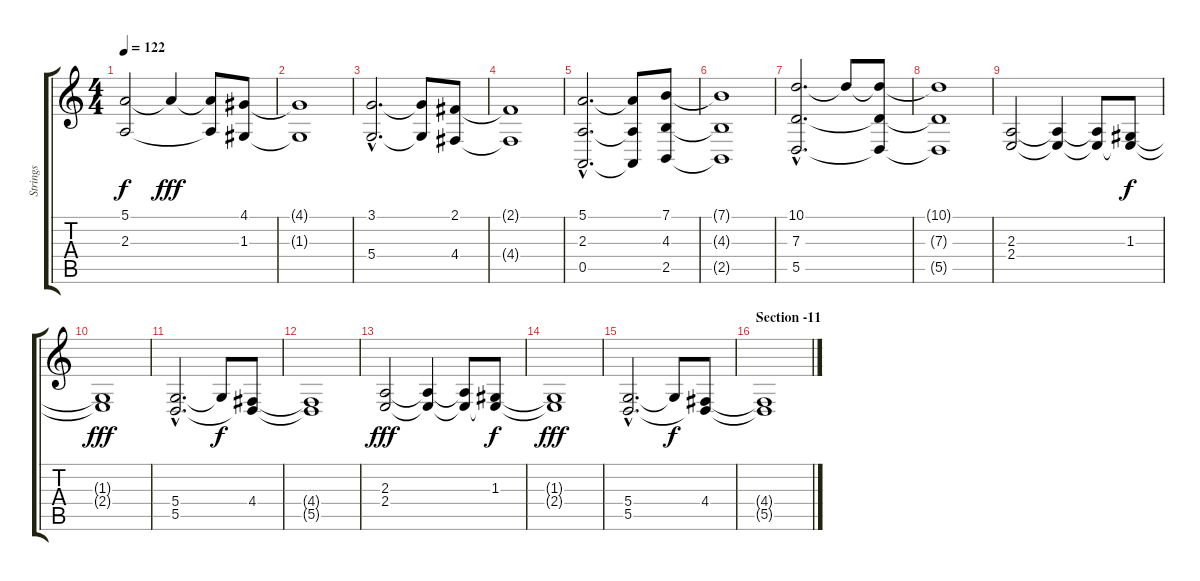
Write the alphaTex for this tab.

\track ("Strings" "Strings") {instrument stringensemble1}
\staff {score tabs}
\tuning (E4 B3 G3 D3 A2 E2) {hide}
\ts (4 4)
\tempo 122
\clef g2
\ks c
(5.1 2.3).2{dy f} 5.1{t}.4{dy fff} (5.1{t} 2.3{t}).8 (4.1 1.3).8 |
(4.1{t} 1.3{t}).1 |
(3.1{hac} 5.4{hac}).2{d} (3.1{t} 5.4{t}).8 (2.1 4.4).8 |
(2.1{t} 4.4{t}).1 |
(5.1{hac} 2.3{hac} 0.5{hac}).2{d} (5.1{t} 2.3{t} 0.5{t}).8 (7.1 4.3 2.5).8 |
(7.1{t} 4.3{t} 2.5{t}).1 |
(10.1{hac} 7.3{hac} 5.5{hac}).2{d} 10.1{t}.8 (10.1{t} 7.3{t} 5.5{t}).8 |
(10.1{t} 7.3{t} 5.5{t}).1 |
(2.3 2.4).2 (2.3{t} 2.4{t}).4 (2.3{t} 2.4{t}).8 (1.3 2.4{t}).8{dy f} |
(1.3{t} 2.4{t}).1{dy fff} |
(5.4{hac} 5.5{hac}).2{d} 5.4{t}.8{dy f} (4.4 5.5{t}).8 |
(4.4{t} 5.5{t}).1 |
(2.3 2.4).2{dy fff} (2.3{t} 2.4{t}).4 (2.3{t} 2.4{t}).8 (1.3 2.4{t}).8{dy f} |
(1.3{t} 2.4{t}).1{dy fff} |
(5.4{hac} 5.5{hac}).2{d} 5.4{t}.8{dy f} (4.4 5.5{t}).8 |
\section ("" "Section -11")
(4.4{t} 5.5{t}).1
